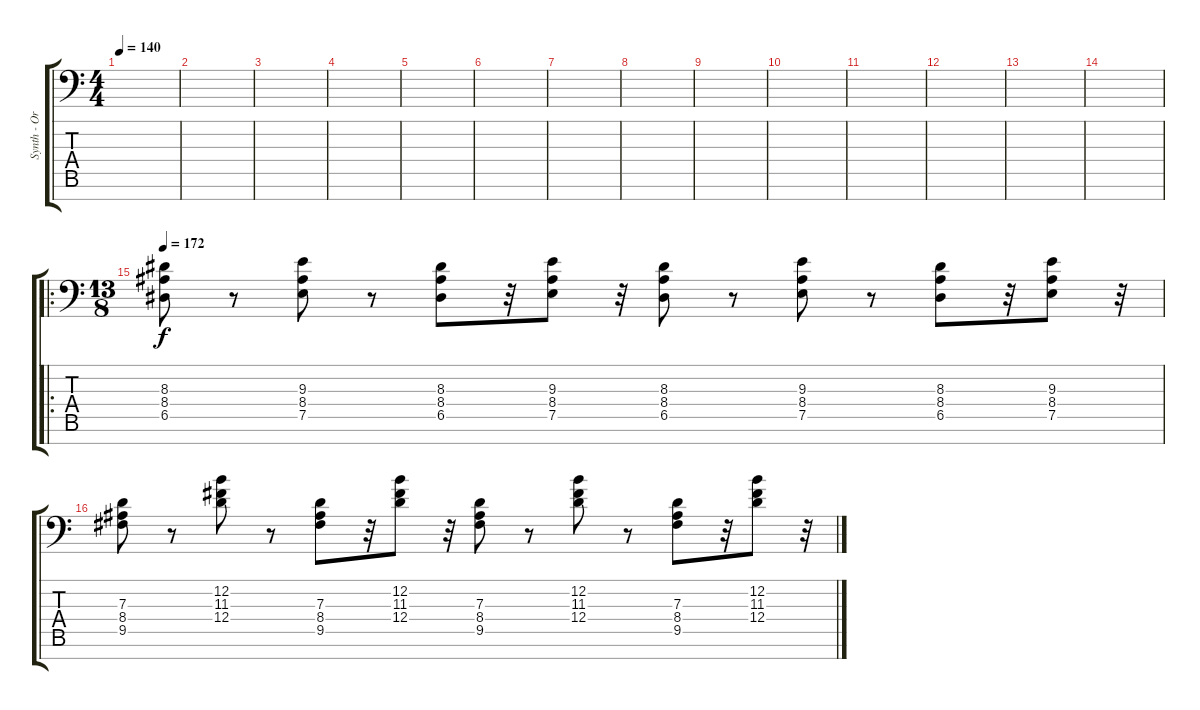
\track ("Synth - Organ" "Synth - Or") {instrument churchorgan}
\staff {score tabs}
\tuning (E4 B3 G3 D3 A2 E2 B0) {hide}
\ts (4 4)
\tempo 140
\clef f4
\ks c
|
|
|
|
|
|
|
|
|
|
|
|
|
|
\ro
\ts (13 8)
\tempo 172
(8.3 8.4 6.5).8 r.8 (9.3 8.4 7.5).8 r.8 (8.3 8.4 6.5).8 r.32 (9.3 8.4 7.5).8 r.32 (8.3 8.4 6.5).8 r.8 (9.3 8.4 7.5).8 r.8 (8.3 8.4 6.5).8 r.32 (9.3 8.4 7.5).8 r.32 |
(7.3 8.4 9.5).8 r.8 (12.2 11.3 12.4).8 r.8 (7.3 8.4 9.5).8 r.32 (12.2 11.3 12.4).8 r.32 (7.3 8.4 9.5).8 r.8 (12.2 11.3 12.4).8 r.8 (7.3 8.4 9.5).8 r.32 (12.2 11.3 12.4).8 r.32
